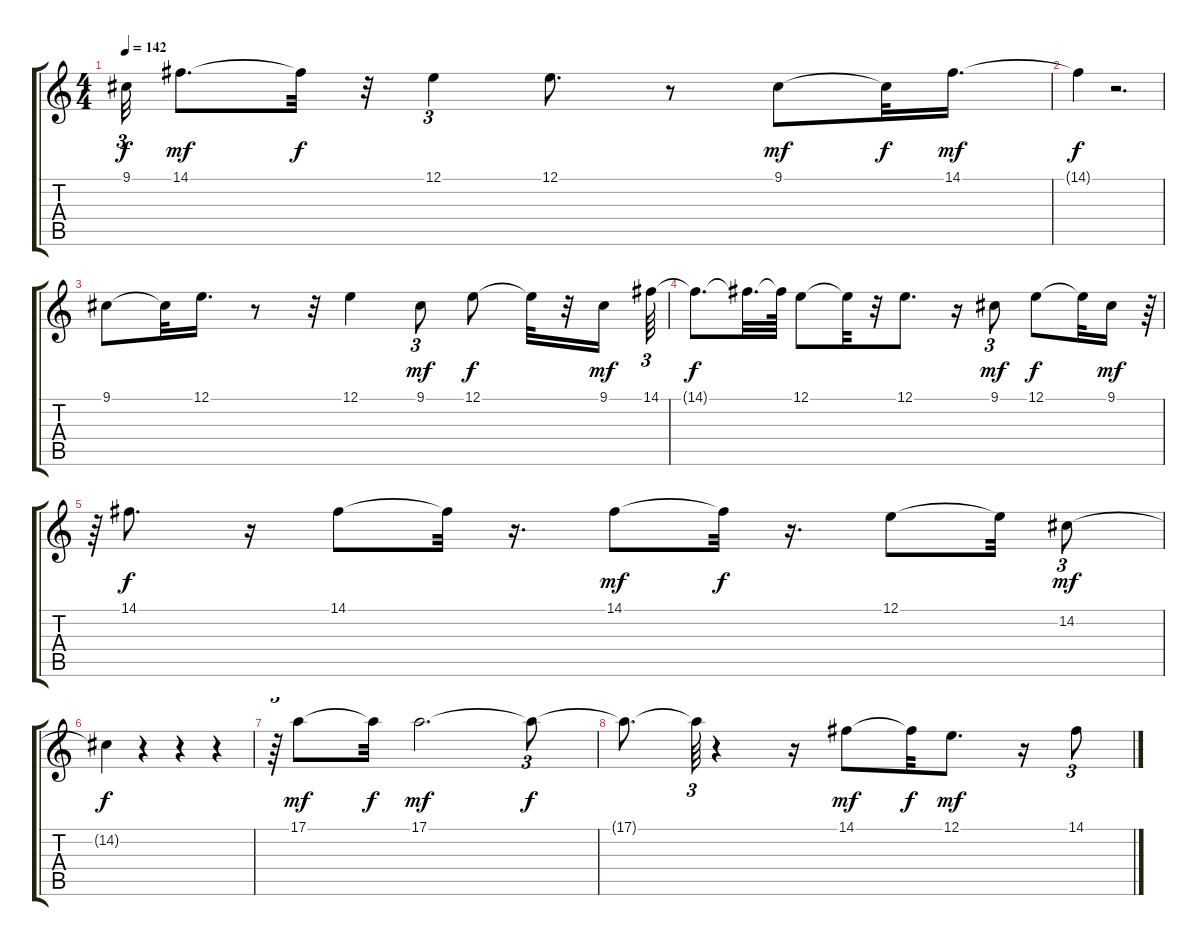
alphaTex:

\track "" {instrument lead3calliope}
\staff {score tabs}
\tuning (E4 B3 G3 D3 A2 E2) {hide}
\ts (4 4)
\tempo 142
\clef g2
\ks c
9.1{t}.32{tu (3 2) dy f} 14.1.8{d dy mf} 14.1{t}.32{dy f} r.32 12.1.4{tu (3 2)} 12.1.8{d} r.8 9.1.8{dy mf} 9.1{t}.32{dy f} 14.1.16{d dy mf} |
14.1{t}.4{dy f} r.2{d} |
9.1.8 9.1{t}.32 12.1.16{d} r.8 r.32 12.1.4 9.1.8{tu (3 2) dy mf} 12.1.8{dy f} 12.1{t}.32 r.32 9.1.16{dy mf} 14.1.64{tu (3 2)} |
14.1{t}.8{d dy f} 14.1{t}.32{d} 14.1{t}.64 12.1.8 12.1{t}.32 r.32 12.1.8{d} r.16 9.1.8{tu (3 2) dy mf} 12.1.8{dy f} 12.1{t}.32 9.1.16{dy mf} r.64{tu (3 2)} |
r.64{tu (3 2)} 14.1.8{d dy f} r.16 14.1.8 14.1{t}.32 r.16{d} 14.1.8{dy mf} 14.1{t}.32{dy f} r.16{d} 12.1.8 12.1{t}.32 14.2.8{tu (3 2) dy mf} |
14.2{t}.4{dy f} r.4 r.4 r.4 |
r.64{tu (3 2)} 17.1.8{dy mf} 17.1{t}.32{dy f} 17.1.2{d dy mf} 17.1{t}.8{tu (3 2) dy f} |
17.1{t}.8{d} 17.1{t}.64{tu (3 2)} r.4 r.16 14.1.8{dy mf} 14.1{t}.32{dy f} 12.1.8{d dy mf} r.16 14.1.8{tu (3 2)}
